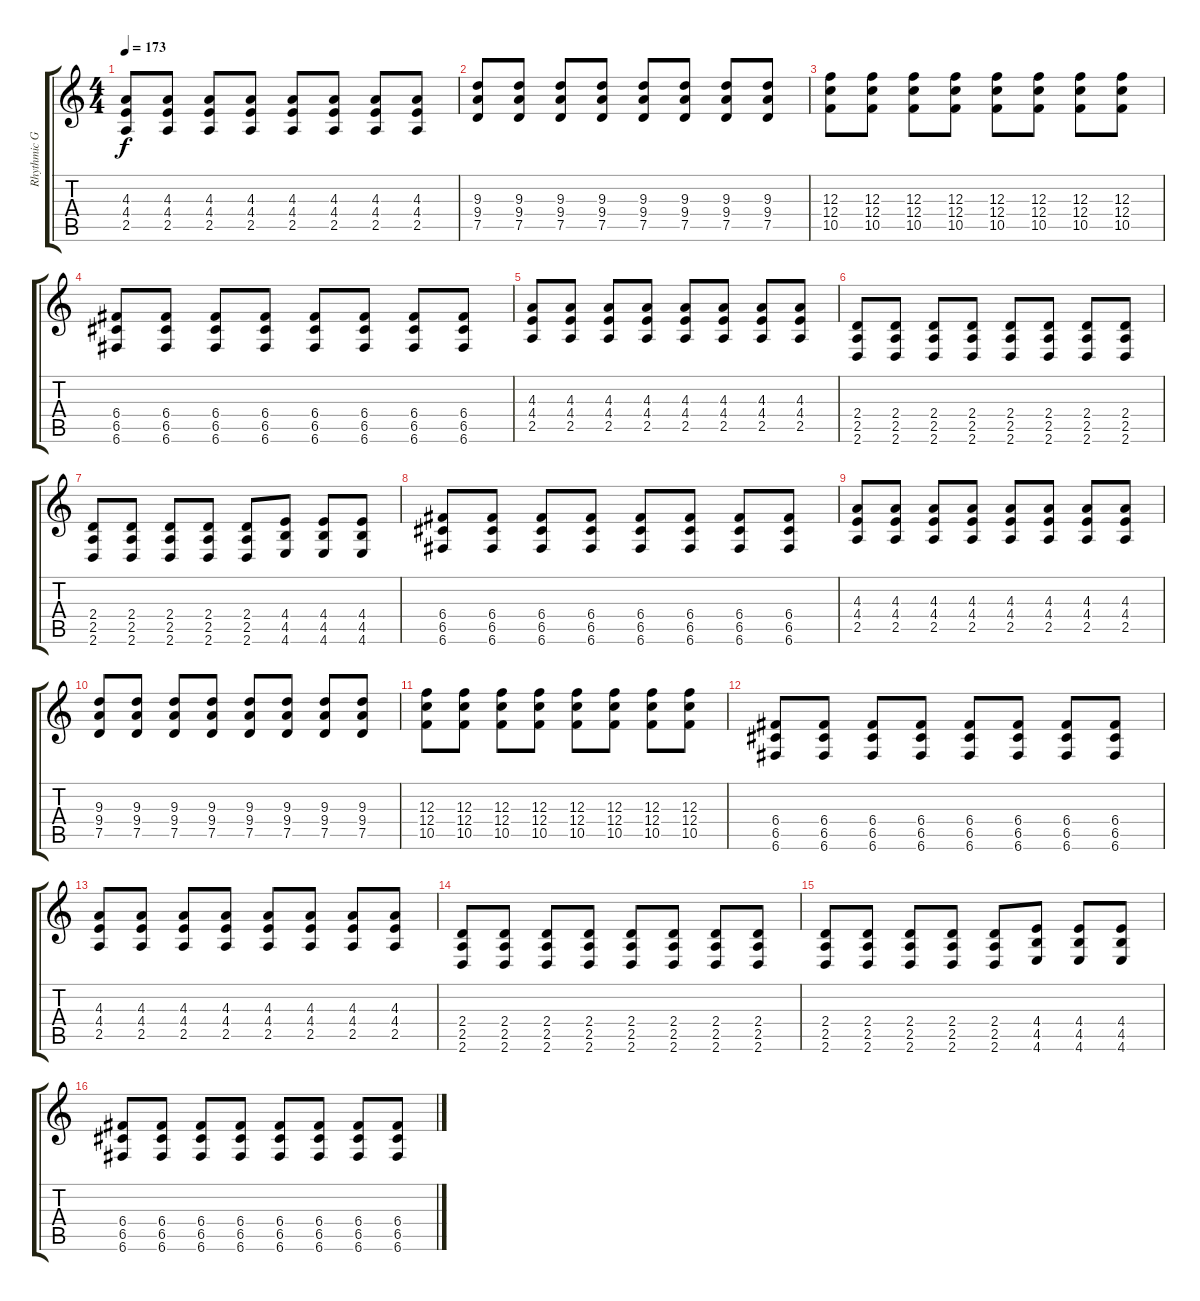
\track ("Rhythmic Guitar" "Rhythmic G") {instrument distortionguitar}
\staff {score tabs}
\tuning (D4 A3 F3 C3 G2 C2) {hide}
\ts (4 4)
\tempo 173
\clef g2
\ks c
(4.3 4.4 2.5).8{dy f} (4.3 4.4 2.5).8 (4.3 4.4 2.5).8 (4.3 4.4 2.5).8 (4.3 4.4 2.5).8 (4.3 4.4 2.5).8 (4.3 4.4 2.5).8 (4.3 4.4 2.5).8 |
(9.3 9.4 7.5).8 (9.3 9.4 7.5).8 (9.3 9.4 7.5).8 (9.3 9.4 7.5).8 (9.3 9.4 7.5).8 (9.3 9.4 7.5).8 (9.3 9.4 7.5).8 (9.3 9.4 7.5).8 |
(12.3 12.4 10.5).8 (12.3 12.4 10.5).8 (12.3 12.4 10.5).8 (12.3 12.4 10.5).8 (12.3 12.4 10.5).8 (12.3 12.4 10.5).8 (12.3 12.4 10.5).8 (12.3 12.4 10.5).8 |
(6.4 6.5 6.6).8 (6.4 6.5 6.6).8 (6.4 6.5 6.6).8 (6.4 6.5 6.6).8 (6.4 6.5 6.6).8 (6.4 6.5 6.6).8 (6.4 6.5 6.6).8 (6.4 6.5 6.6).8 |
(4.3 4.4 2.5).8 (4.3 4.4 2.5).8 (4.3 4.4 2.5).8 (4.3 4.4 2.5).8 (4.3 4.4 2.5).8 (4.3 4.4 2.5).8 (4.3 4.4 2.5).8 (4.3 4.4 2.5).8 |
(2.4 2.5 2.6).8 (2.4 2.5 2.6).8 (2.4 2.5 2.6).8 (2.4 2.5 2.6).8 (2.4 2.5 2.6).8 (2.4 2.5 2.6).8 (2.4 2.5 2.6).8 (2.4 2.5 2.6).8 |
(2.4 2.5 2.6).8 (2.4 2.5 2.6).8 (2.4 2.5 2.6).8 (2.4 2.5 2.6).8 (2.4 2.5 2.6).8 (4.4 4.5 4.6).8 (4.4 4.5 4.6).8 (4.4 4.5 4.6).8 |
(6.4 6.5 6.6).8 (6.4 6.5 6.6).8 (6.4 6.5 6.6).8 (6.4 6.5 6.6).8 (6.4 6.5 6.6).8 (6.4 6.5 6.6).8 (6.4 6.5 6.6).8 (6.4 6.5 6.6).8 |
(4.3 4.4 2.5).8 (4.3 4.4 2.5).8 (4.3 4.4 2.5).8 (4.3 4.4 2.5).8 (4.3 4.4 2.5).8 (4.3 4.4 2.5).8 (4.3 4.4 2.5).8 (4.3 4.4 2.5).8 |
(9.3 9.4 7.5).8 (9.3 9.4 7.5).8 (9.3 9.4 7.5).8 (9.3 9.4 7.5).8 (9.3 9.4 7.5).8 (9.3 9.4 7.5).8 (9.3 9.4 7.5).8 (9.3 9.4 7.5).8 |
(12.3 12.4 10.5).8 (12.3 12.4 10.5).8 (12.3 12.4 10.5).8 (12.3 12.4 10.5).8 (12.3 12.4 10.5).8 (12.3 12.4 10.5).8 (12.3 12.4 10.5).8 (12.3 12.4 10.5).8 |
(6.4 6.5 6.6).8 (6.4 6.5 6.6).8 (6.4 6.5 6.6).8 (6.4 6.5 6.6).8 (6.4 6.5 6.6).8 (6.4 6.5 6.6).8 (6.4 6.5 6.6).8 (6.4 6.5 6.6).8 |
(4.3 4.4 2.5).8 (4.3 4.4 2.5).8 (4.3 4.4 2.5).8 (4.3 4.4 2.5).8 (4.3 4.4 2.5).8 (4.3 4.4 2.5).8 (4.3 4.4 2.5).8 (4.3 4.4 2.5).8 |
(2.4 2.5 2.6).8 (2.4 2.5 2.6).8 (2.4 2.5 2.6).8 (2.4 2.5 2.6).8 (2.4 2.5 2.6).8 (2.4 2.5 2.6).8 (2.4 2.5 2.6).8 (2.4 2.5 2.6).8 |
(2.4 2.5 2.6).8 (2.4 2.5 2.6).8 (2.4 2.5 2.6).8 (2.4 2.5 2.6).8 (2.4 2.5 2.6).8 (4.4 4.5 4.6).8 (4.4 4.5 4.6).8 (4.4 4.5 4.6).8 |
(6.4 6.5 6.6).8 (6.4 6.5 6.6).8 (6.4 6.5 6.6).8 (6.4 6.5 6.6).8 (6.4 6.5 6.6).8 (6.4 6.5 6.6).8 (6.4 6.5 6.6).8 (6.4 6.5 6.6).8
